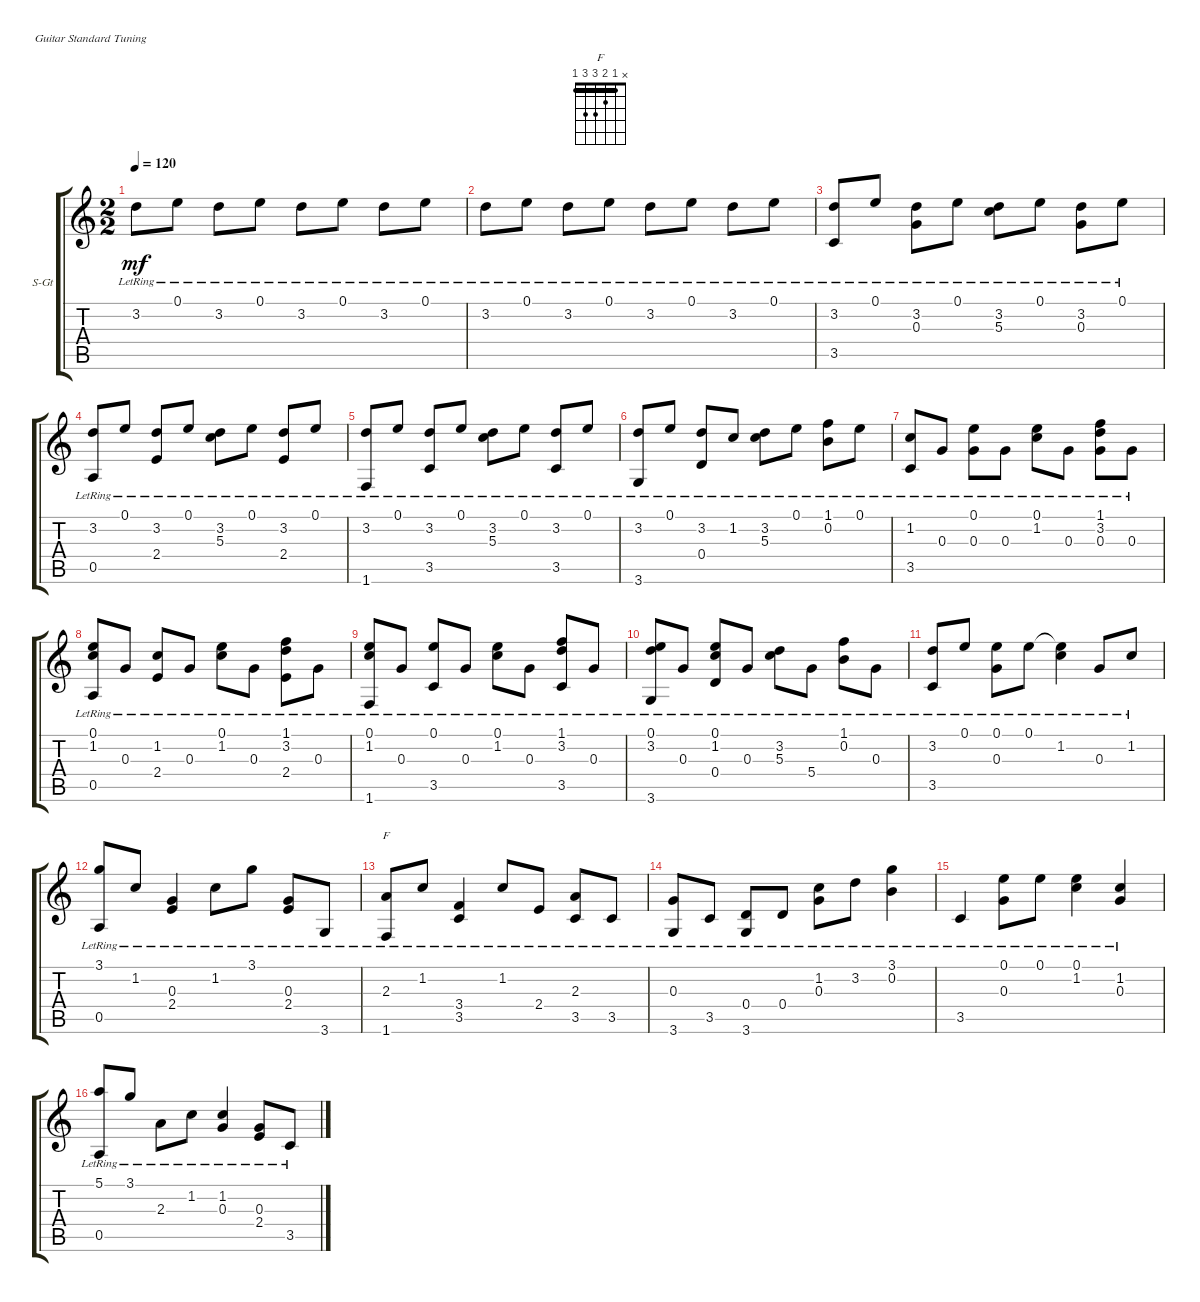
\defaultSystemsLayout 4
\bracketExtendMode groupsimilarinstruments
\firstSystemTrackNameOrientation horizontal
\otherSystemsTrackNameOrientation horizontal
\track ("Steel Guitar" "S-Gt") {instrument acousticguitarsteel}
\staff {score tabs}
\tuning (E4 B3 G3 D3 A2 E2)
\chord ("F" x 1 2 3 3 1) {barre 1}
\ts (2 2)
\tempo 120
\clef g2
\ks c
3.2{lr}.8{dy mf instrument acousticguitarsteel} 0.1{lr}.8 3.2{lr}.8 0.1{lr}.8 3.2{lr}.8 0.1{lr}.8 3.2{lr}.8 0.1{lr}.8 |
3.2{lr}.8 0.1{lr}.8 3.2{lr}.8 0.1{lr}.8 3.2{lr}.8 0.1{lr}.8 3.2{lr}.8 0.1{lr}.8 |
(3.2{lr} 3.5{lr}).8 0.1{lr}.8 (3.2{lr} 0.3{lr}).8 0.1{lr}.8 (3.2{lr} 5.3{lr}).8 0.1{lr}.8 (3.2{lr} 0.3{lr}).8 0.1{lr}.8 |
(3.2{lr} 0.5{lr}).8 0.1{lr}.8 (3.2{lr} 2.4{lr}).8 0.1{lr}.8 (3.2{lr} 5.3{lr}).8 0.1{lr}.8 (3.2{lr} 2.4{lr}).8 0.1{lr}.8 |
(3.2{lr} 1.6{lr}).8 0.1{lr}.8 (3.2{lr} 3.5{lr}).8 0.1{lr}.8 (3.2{lr} 5.3{lr}).8 0.1{lr}.8 (3.5{lr} 3.2{lr}).8 0.1{lr}.8 |
(3.2{lr} 3.6{lr}).8 0.1{lr}.8 (3.2{lr} 0.4{lr}).8 1.2{lr}.8 (3.2{lr} 5.3{lr}).8 0.1{lr}.8 (0.2{lr} 1.1).8 0.1{lr}.8 |
(1.2{lr} 3.5{lr}).8 0.3{lr}.8 (0.1{lr} 0.3{lr}).8 0.3{lr}.8 (0.1{lr} 1.2{lr}).8 0.3{lr}.8 (1.1{lr} 3.2{lr} 0.3{lr}).8 0.3{lr}.8 |
(0.1{lr} 1.2{lr} 0.5{lr}).8 0.3{lr}.8 (1.2{lr} 2.4{lr}).8 0.3{lr}.8 (1.2{lr} 0.1{lr}).8 0.3{lr}.8 (1.1{lr} 3.2{lr} 2.4{lr}).8 0.3{lr}.8 |
(0.1{lr} 1.2{lr} 1.6{lr}).8 0.3{lr}.8 (0.1{lr} 3.5{lr}).8 0.3{lr}.8 (1.2{lr} 0.1{lr}).8 0.3{lr}.8 (1.1{lr} 3.2{lr} 3.5{lr}).8 0.3{lr}.8 |
(0.1{lr} 3.2{lr} 3.6{lr}).8 0.3{lr}.8 (0.1{lr} 1.2{lr} 0.4{lr}).8 0.3{lr}.8 (3.2{lr} 5.3{lr}).8 5.4{lr}.8 (1.1{lr} 0.2{lr}).8 0.3{lr}.8 |
(3.2{lr} 3.5{lr}).8 0.1{lr}.8 (0.1{lr} 0.3{lr}).8 0.1{lr}.8 (1.2{lr} 0.1{lr t}).4 0.3{lr}.8 1.2{lr}.8 |
(3.1{lr} 0.5{lr}).8 1.2{lr}.8 (0.3{lr} 2.4{lr}).4 1.2{lr}.8 3.1{lr}.8 (0.3{lr} 2.4{lr}).8 3.6{lr}.8 |
(2.3{lr} 1.6{lr}).8{ch "F"} 1.2{lr}.8 (3.4{lr} 3.5{lr}).4 1.2{lr}.8 2.4{lr}.8 (2.3{lr} 3.5{lr}).8 3.5{lr}.8 |
(0.3{lr} 3.6{lr}).8 3.5{lr}.8 (3.6{lr} 0.4{lr}).8 0.4{lr}.8 (0.3{lr} 1.2{lr}).8 3.2{lr}.8 (3.1{lr} 0.2{lr}).4 |
3.5{lr}.4 (0.1{lr} 0.3{lr}).8 0.1{lr}.8 (0.1{lr} 1.2{lr}).4 (1.2{lr} 0.3{lr}).4 |
(5.1{lr} 0.5{lr}).8 3.1{lr}.8 2.3{lr}.8 1.2{lr}.8 (0.3{lr} 1.2{lr}).4 (0.3{lr} 2.4{lr}).8 3.5{lr}.8
